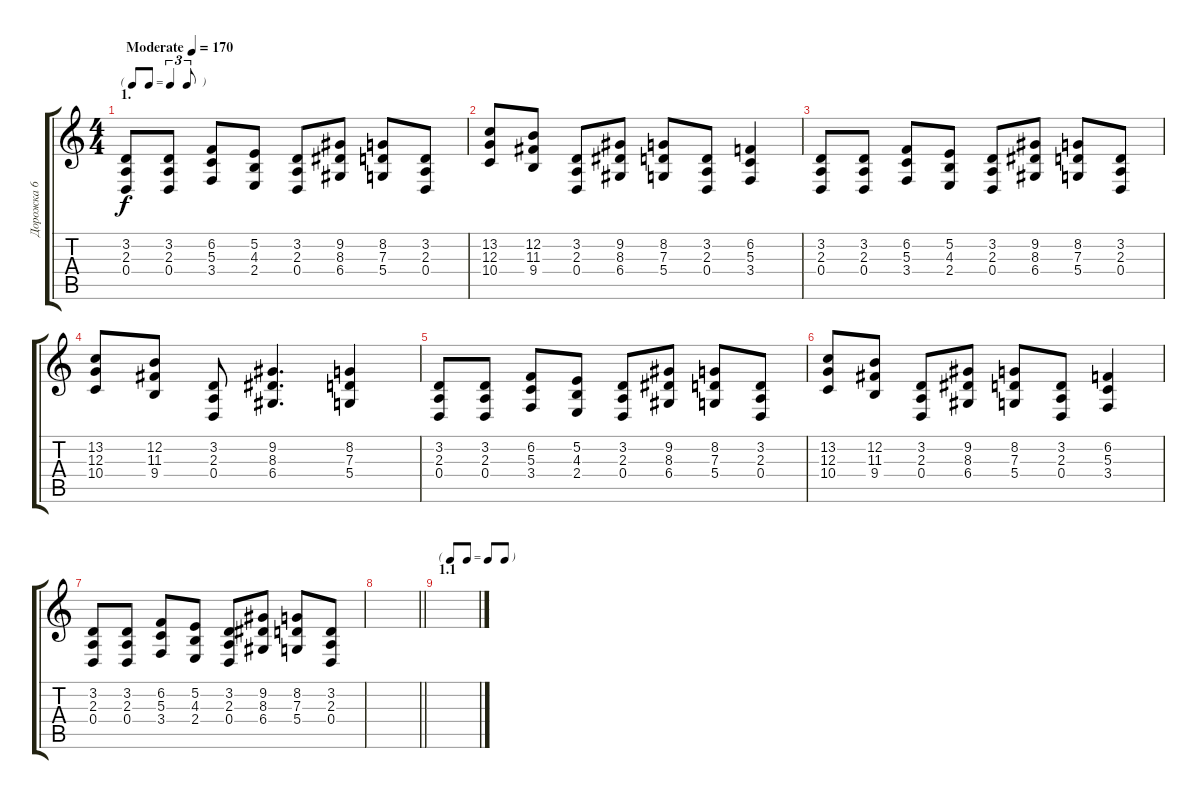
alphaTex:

\track ("Дорожка 6" "Дорожка 6") {mute instrument synthstrings1}
\staff {score tabs}
\tuning (E4 B3 G3 D3 A2 D2) {hide}
\ts (4 4)
\tf triplet8th
\section ("" "1.")
\tempo (170 "Moderate")
\clef g2
\ks c
(3.2 2.3 0.4).8{dy f instrument synthstrings1} (3.2 2.3 0.4).8 (6.2 5.3 3.4).8 (5.2 4.3 2.4).8 (3.2 2.3 0.4).8 (9.2 8.3 6.4).8 (8.2 7.3 5.4).8 (3.2 2.3 0.4).8 |
(13.2 12.3 10.4).8 (12.2 11.3 9.4).8 (3.2 2.3 0.4).8 (9.2 8.3 6.4).8 (8.2 7.3 5.4).8 (3.2 2.3 0.4).8 (6.2 5.3 3.4).4 |
(3.2 2.3 0.4).8 (3.2 2.3 0.4).8 (6.2 5.3 3.4).8 (5.2 4.3 2.4).8 (3.2 2.3 0.4).8 (9.2 8.3 6.4).8 (8.2 7.3 5.4).8 (3.2 2.3 0.4).8 |
(13.2 12.3 10.4).8 (12.2 11.3 9.4).8 (3.2 2.3 0.4).8 (9.2 8.3 6.4).4{d} (8.2 7.3 5.4).4 |
(3.2 2.3 0.4).8 (3.2 2.3 0.4).8 (6.2 5.3 3.4).8 (5.2 4.3 2.4).8 (3.2 2.3 0.4).8 (9.2 8.3 6.4).8 (8.2 7.3 5.4).8 (3.2 2.3 0.4).8 |
(13.2 12.3 10.4).8 (12.2 11.3 9.4).8 (3.2 2.3 0.4).8 (9.2 8.3 6.4).8 (8.2 7.3 5.4).8 (3.2 2.3 0.4).8 (6.2 5.3 3.4).4 |
(3.2 2.3 0.4).8 (3.2 2.3 0.4).8 (6.2 5.3 3.4).8 (5.2 4.3 2.4).8 (3.2 2.3 0.4).8 (9.2 8.3 6.4).8 (8.2 7.3 5.4).8 (3.2 2.3 0.4).8 |
\barLineRight lightlight
|
\tf none
\section ("" "1.1")
